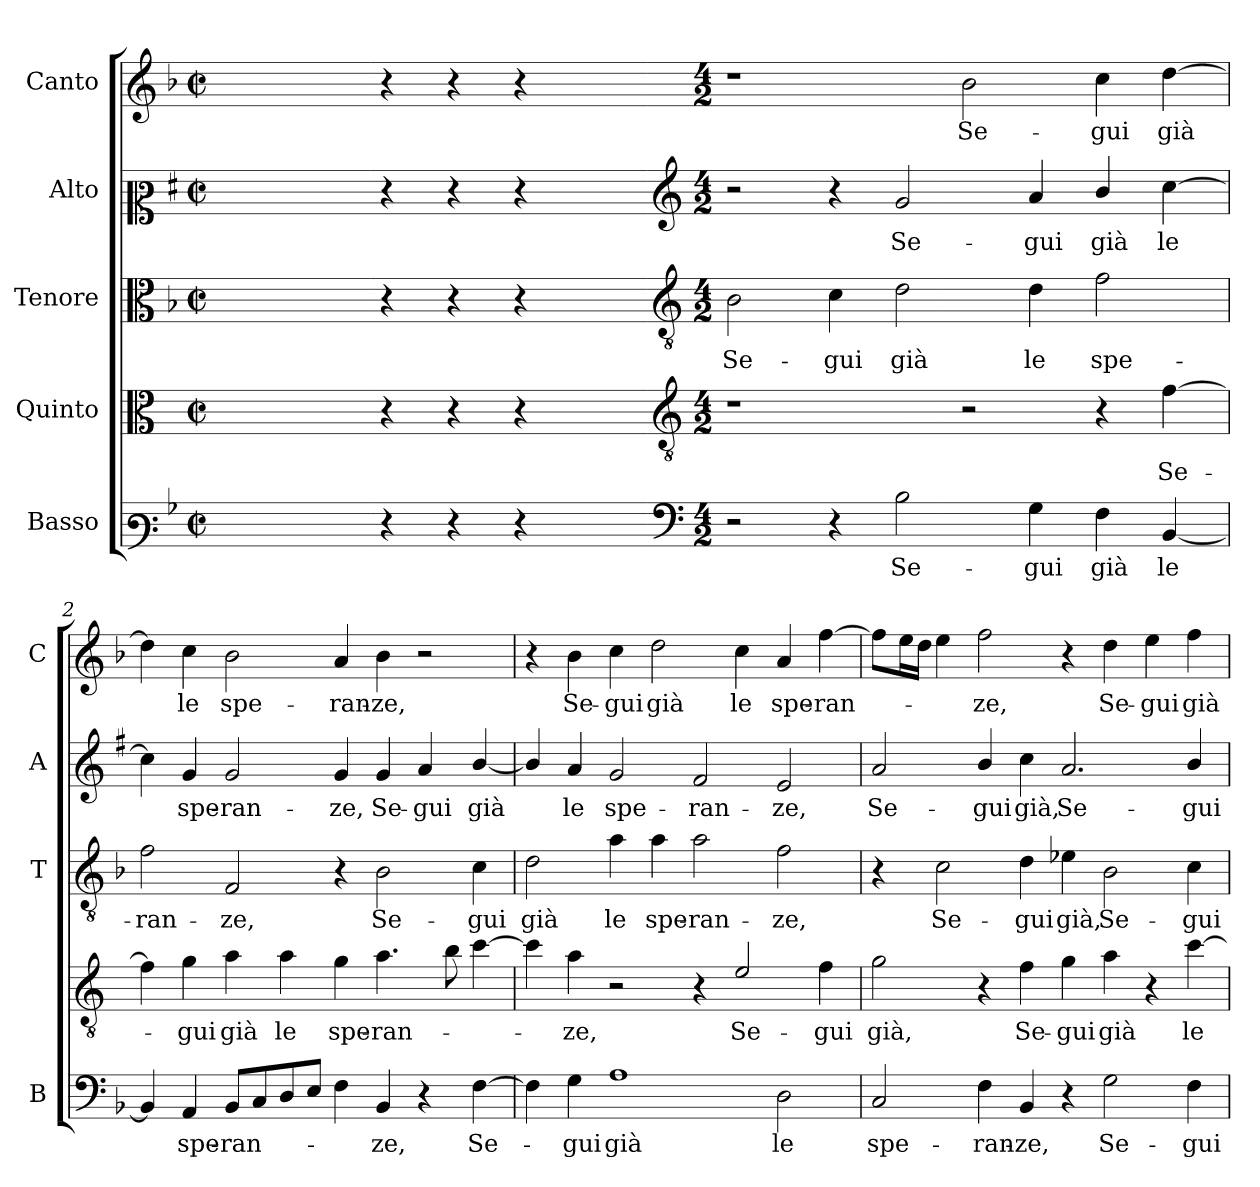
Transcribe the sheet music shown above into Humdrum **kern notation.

**kern	**text	**kern	**text	**kern	**text	**kern	**text	**kern	**text
*part5	*part5	*part4	*part4	*part3	*part3	*part2	*part2	*part1	*part1
*staff5	*staff5	*staff4	*staff4	*staff3	*staff3	*staff2	*staff2	*staff1	*staff1
*I"Basso	*	*I"Quinto	*	*I"Tenore	*	*I"Alto	*	*I"Canto	*
*I'B	*	*	*	*I'T	*	*I'A	*	*I'C	*
*clefF3	*	*clefC3	*	*clefC3	*	*clefC2	*	*clefG2	*
*	*	*ITrd4c7	*	*	*	*ITrd1c2	*	*	*
*k[b-]	*	*k[b-]	*	*k[b-]	*	*k[b-]	*	*k[b-]	*
*F:	*	*F:	*	*F:	*	*F:	*	*F:	*
*M2/2	*	*M2/2	*	*M2/2	*	*M2/2	*	*M2/2	*
*met(c|)	*	*met(c|)	*	*met(c|)	*	*met(c|)	*	*met(c|)	*
=	=	=	=	=	=	=	=	=	=
1ryy	.	1ryy	.	1ryy	.	1ryy	.	1ryy	.
=1X-	=1X-	=1X-	=1X-	=1X-	=1X-	=1X-	=1X-	=1X-	=1X-
4r	.	4r	.	4r	.	4r	.	4r	.
4r	.	4r	.	4r	.	4r	.	4r	.
4r	.	4r	.	4r	.	4r	.	4r	.
4ryy	.	4ryy	.	4ryy	.	4ryy	.	4ryy	.
=1-	=1-	=1-	=1-	=1-	=1-	=1-	=1-	=1-	=1-
*clefF4	*	*clefGv2	*	*clefGv2	*	*clefG2	*	*	*
*M4/2	*	*M4/2	*	*M4/2	*	*M4/2	*	*M4/2	*
!	!	!	!	!	!LO:LY:b	!	!	!	!
2r	.	1r	.	2B-\	Se-	2r	.	1r	.
!	!	!	!	!	!LO:LY:b	!	!	!	!
4r	.	.	.	4c\	-gui	4r	.	.	.
!	!LO:LY:b	!	!	!	!LO:LY:b	!	!LO:LY:b	!	!
2B-\	Se-	.	.	2d\	già	2f/	Se-	.	.
!	!	!	!	!	!	!	!	!	!LO:LY:b
.	.	2r	.	.	.	.	.	2b-\	Se-
!	!LO:LY:b	!	!	!	!LO:LY:b	!	!LO:LY:b	!	!
4G\	-gui	.	.	4d\	le	4g/	-gui	.	.
!	!LO:LY:b	!	!	!	!LO:LY:b	!	!LO:LY:b	!	!LO:LY:b
4F\	già	4r	.	2f\	spe-	4a/	già	4cc\	-gui
!	!LO:LY:b	!	!LO:LY:b	!	!	!	!LO:LY:b	!	!LO:LY:b
[4BB-/	le	[4B-\	Se-	.	.	[4b-\	le	[4dd\	già
=2	=2	=2	=2	=2	=2	=2	=2	=2	=2
!	!	!	!	!	!LO:LY:b	!	!	!	!
4BB-/]	.	4B-\]	.	2f\	-ran-	4b-\]	.	4dd\]	.
!	!LO:LY:b	!	!LO:LY:b	!	!	!	!LO:LY:b	!	!LO:LY:b
4AA/	spe-	4c\	-gui	.	.	4f/	spe-	4cc\	le
!	!LO:LY:b	!	!LO:LY:b	!	!LO:LY:b	!	!LO:LY:b	!	!LO:LY:b
8BB-/L	-ran-	4d\	già	2F/	-ze,	2f/	-ran-	2b-\	spe-
8C/	.	.	.	.	.	.	.	.	.
!	!	!	!LO:LY:b	!	!	!	!	!	!
8D/	.	4d\	le	.	.	.	.	.	.
8E/J	.	.	.	.	.	.	.	.	.
!	!	!	!LO:LY:b	!	!	!	!LO:LY:b	!	!LO:LY:b
4F\	.	4c\	spe-	4r	.	4f/	-ze,	4a/	-ran-
!	!LO:LY:b	!	!LO:LY:b	!	!LO:LY:b	!	!LO:LY:b	!	!LO:LY:b
4BB-/	-ze,	4.d\	-ran-	2B-\	Se-	4f/	Se-	4b-\	-ze,
!	!	!	!	!	!	!	!LO:LY:b	!	!
4r	.	.	.	.	.	4g/	-gui	2r	.
.	.	8e\	.	.	.	.	.	.	.
!	!LO:LY:b	!	!	!	!LO:LY:b	!	!LO:LY:b	!	!
[4F\	Se-	[4f\	.	4c\	-gui	[4a/	già	.	.
=3	=3	=3	=3	=3	=3	=3	=3	=3	=3
!	!	!	!	!	!LO:LY:b	!	!	!	!
4F\]	.	4f\]	.	2d\	già	4a/]	.	4r	.
!	!LO:LY:b	!	!LO:LY:b	!	!	!	!LO:LY:b	!	!LO:LY:b
4G\	-gui	4d\	-ze,	.	.	4g/	le	4b-\	Se-
!	!LO:LY:b	!	!	!	!LO:LY:b	!	!LO:LY:b	!	!LO:LY:b
1A	già	2r	.	4a\	le	2f/	spe-	4cc\	-gui
!	!	!	!	!	!LO:LY:b	!	!	!	!LO:LY:b
.	.	.	.	4a\	spe-	.	.	2dd\	già
!	!	!	!	!	!LO:LY:b	!	!LO:LY:b	!	!
.	.	4r	.	2a\	-ran-	2e/	-ran-	.	.
!	!	!	!LO:LY:b	!	!	!	!	!	!LO:LY:b
.	.	2A/	Se-	.	.	.	.	4cc\	le
!	!LO:LY:b	!	!	!	!LO:LY:b	!	!LO:LY:b	!	!LO:LY:b
2D\	le	.	.	2f\	-ze,	2d/	-ze,	4a/	spe-
!	!	!	!LO:LY:b	!	!	!	!	!	!LO:LY:b
.	.	4B-\	-gui	.	.	.	.	[4ff\	-ran-
=4	=4	=4	=4	=4	=4	=4	=4	=4	=4
!	!LO:LY:b	!	!LO:LY:b	!	!	!	!LO:LY:b	!	!
2C/	spe-	2c\	già,	4r	.	2g/	Se-	8ff\L]	.
.	.	.	.	.	.	.	.	16ee\L	.
.	.	.	.	.	.	.	.	16dd\JJ	.
!	!	!	!	!	!LO:LY:b	!	!	!	!
.	.	.	.	2c\	Se-	.	.	4ee\	.
!	!LO:LY:b	!	!	!	!	!	!LO:LY:b	!	!LO:LY:b
4F\	-ran-	4r	.	.	.	4a/	-gui	2ff\	-ze,
!	!LO:LY:b	!	!LO:LY:b	!	!LO:LY:b	!	!LO:LY:b	!	!
4BB-/	-ze,	4B-\	Se-	4d\	-gui	4b-\	già,	.	.
!	!	!	!LO:LY:b	!	!LO:LY:b	!	!LO:LY:b	!	!
4r	.	4c\	-gui	4e-X\	già,	2.g/	Se-	4r	.
!	!LO:LY:b	!	!LO:LY:b	!	!LO:LY:b	!	!	!	!LO:LY:b
2G\	Se-	4d\	già	2B-\	Se-	.	.	4dd\	Se-
!	!	!	!	!	!	!	!	!	!LO:LY:b
.	.	4r	.	.	.	.	.	4ee\	-gui
!	!LO:LY:b	!	!LO:LY:b	!	!LO:LY:b	!	!LO:LY:b	!	!LO:LY:b
4F\	-gui	[4f\	le	4c\	-gui	4a/	-gui	4ff\	già
=	=	=	=	=	=	=	=	=	=
*-	*-	*-	*-	*-	*-	*-	*-	*-	*-
